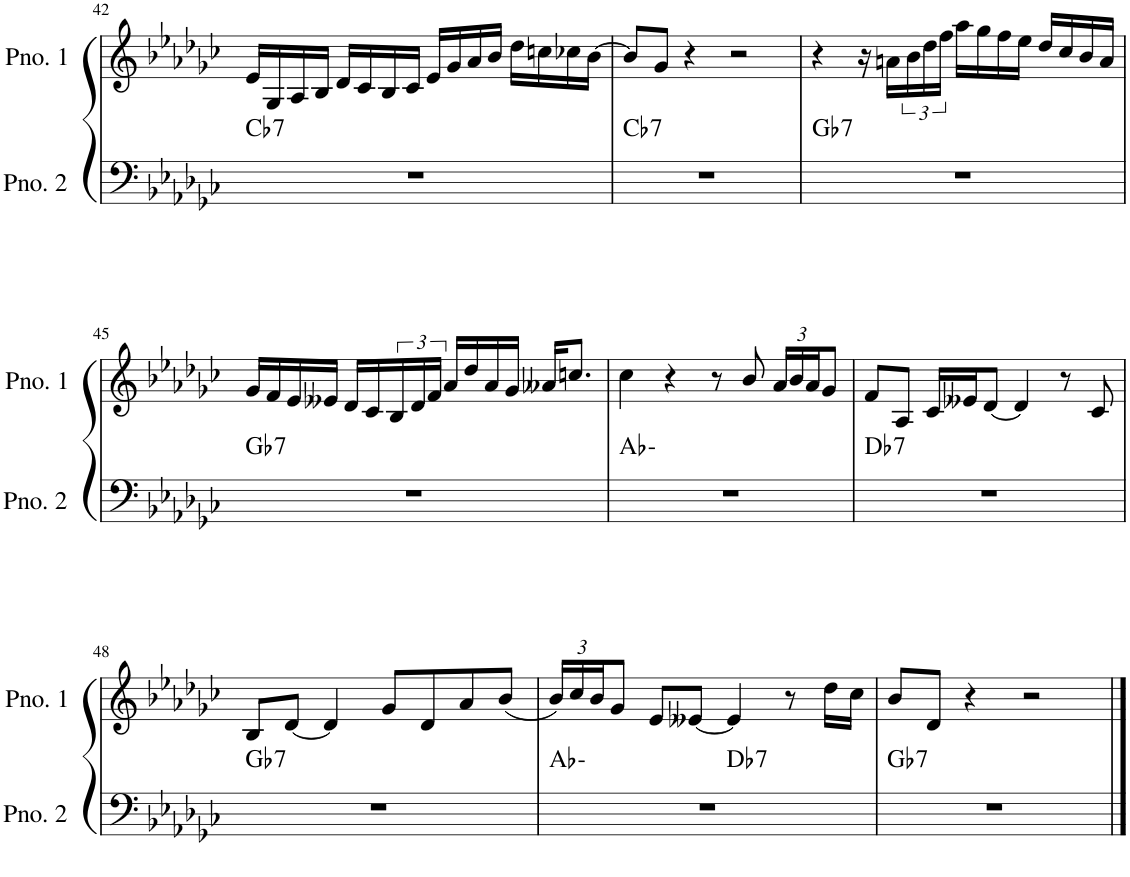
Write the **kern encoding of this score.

**kern	**harte	**kern
*part2	*part2	*part1
*staff2	*	*staff1
*I"ピアノ 2	*	*I"ピアノ 1
!!LO:PB:g=z
*clefF4	*	*clefG2
*k[b-e-a-d-g-c-]	*	*k[b-e-a-d-g-c-]
*M4/4	*	*M4/4
=42	=42	=42
!	!LO:H:kt=7	!
1r	Cb:7	16e-/LL
.	.	16G-/
.	.	16A-/
.	.	16B-/JJ
.	.	16d-/LL
.	.	16c-/
.	.	16B-/
.	.	16c-/JJ
.	.	16e-/LL
.	.	16g-/
.	.	16a-/
.	.	16b-/JJ
.	.	16dd-\LL
.	.	16ccn\
.	.	16cc-X\
.	.	[16b-\JJ
=43	=43	=43
!	!LO:H:kt=7	!
1r	Cb:7	8b-/L]
.	.	8g-/J
.	.	4r
.	.	2r
=44	=44	=44
!	!LO:H:kt=7	!
1r	Gb:7	4r
.	.	16r
.	.	16an\LL
.	.	24b-\
.	.	24dd-\
.	.	24ff\JJ
.	.	16aa-\LL
.	.	16gg-\
.	.	16ff\
.	.	16ee-\JJ
.	.	16dd-/LL
.	.	16cc-/
.	.	16b-/
.	.	16a/JJ
!!LO:LB:g=z
=45	=45	=45
!	!LO:H:kt=7	!
1r	Gb:7	16g-/LL
.	.	16f/
.	.	16e-/
.	.	16e--X/JJ
.	.	16d-/LL
.	.	16c-/
.	.	24B-/
.	.	24d-/
.	.	24f/JJ
.	.	16a-/LL
.	.	16dd-/
.	.	16a-/
.	.	16g-/JJ
.	.	16a--X/KL
.	.	8.ccn/J
=46	=46	=46
1r	Ab:min	4cc-\
.	.	4r
.	.	8r
.	.	8b-/
*	*	*Xbrackettup
.	.	24a-/LL
.	.	24b-/
.	.	24a-/J
.	.	8g-/J
=47	=47	=47
!	!LO:H:kt=7	!
1r	Db:7	8f/L
.	.	8A-/J
.	.	16c-/LL
.	.	16e--X/J
.	.	[8d-/J
.	.	4d-/]
.	.	8r
.	.	8c-/
!!LO:LB:g=z
=48	=48	=48
!	!LO:H:kt=7	!
1r	Gb:7	8B-/L
.	.	[8d-/J
.	.	4d-/]
.	.	8g-/L
.	.	8d-/
.	.	8a-/
.	.	(8b-/J
=49	=49	=49
*^	*	*
1r	2ryy	Ab:min	24b-/LL)
.	.	.	24cc-/
.	.	.	24b-/J
.	.	.	8g-/J
.	.	.	8e-/L
.	.	.	[8e--X/J
!	!	!LO:H:kt=7	!
.	2ryy	Db:7	4e--/]
.	.	.	8r
.	.	.	16dd-\LL
.	.	.	16cc-\JJ
=50	=50	=50	=50
!	!	!LO:H:kt=7	!
*v	*v	*	*
1r	Gb:7	8b-/L
.	.	8d-/J
.	.	4r
.	.	2r
==	==	==
*-	*-	*-
